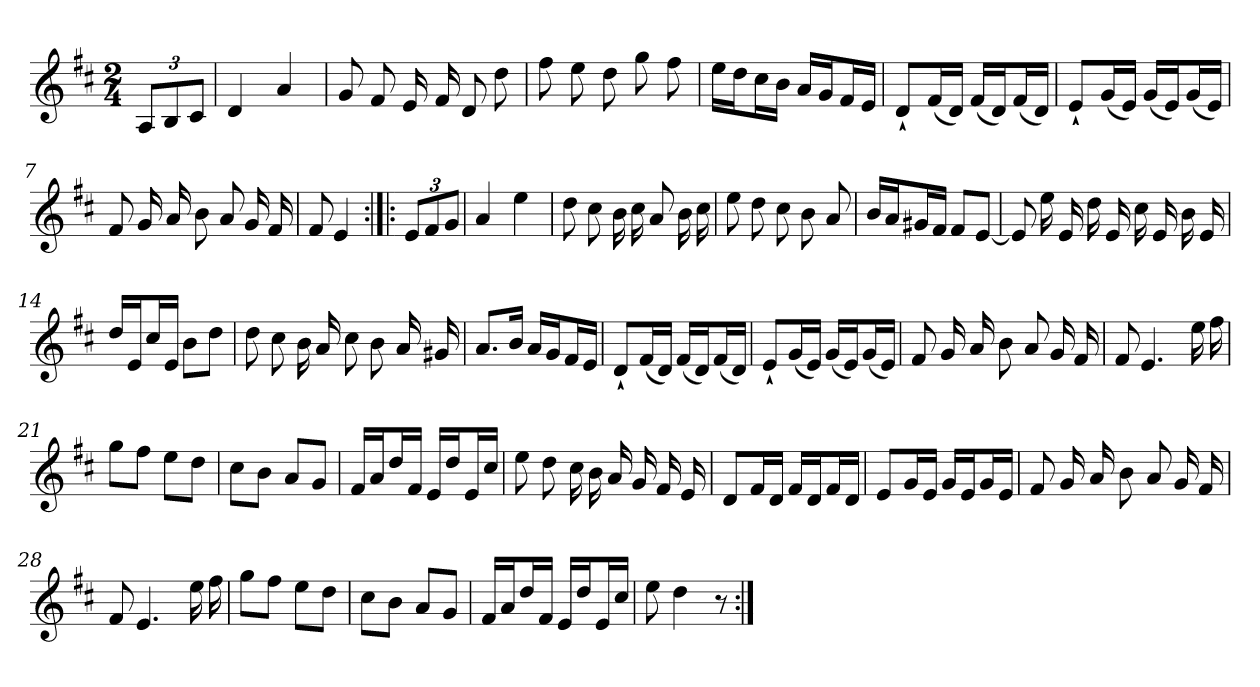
**kern
*part1
*staff1
*clefG2
*k[f#c#]
*D:
*M2/4
*MM120
=
12A/L
12B/
12c#/J
=1
4d
4a
=2
8g
8f#
16e
16f#
8d
8dd
=3
8ff#
8ee
8dd
8gg
8ff#
=4
16ee\LL
16dd\J
16cc#\L
16b\JJ
16a/LL
16g/J
16f#/L
16e/JJ
=5
8d`/L
(16f#/L
16d/JJ)
(16f#/LL
16d/J)
(16f#/L
16d/JJ)
=6
8e`/L
(16g/L
16e/JJ)
(16g/LL
16e/J)
(16g/L
16e/JJ)
=7
8f#
16g
16a
8b
8a
16g
16f#
=8
8f#
4e
=:|!|:
12e/L
12f#/
12g/J
=9
4a
4ee
=10
8dd
8cc#
16b
16cc#
8a
16b
16cc#
=11
8ee
8dd
8cc#
8b
8a
=12
16b/LL
16a/J
16g#X/L
16f#/JJ
8f#/L
[8e/J
=13
8e]
16ee
16e
16dd
16e
16cc#
16e
16b
16e
=14
16dd/LL
16e/J
16cc#/L
16e/JJ
8b\L
8dd\J
=15
8dd
8cc#
16b
16a
8cc#
8b
16a
16g#X
=16
8.a/L
16b/Jk
16a/LL
16g/J
16f#/L
16e/JJ
=17
8d`/L
(16f#/L
16d/JJ)
(16f#/LL
16d/J)
(16f#/L
16d/JJ)
=18
8e`/L
(16g/L
16e/JJ)
(16g/LL
16e/J)
(16g/L
16e/JJ)
=19
8f#
16g
16a
8b
8a
16g
16f#
=20
8f#
4.e
16ee
16ff#
=21
8gg\L
8ff#\J
8ee\L
8dd\J
=22
8cc#\L
8b\J
8a/L
8g/J
=23
16f#/LL
16a/J
16dd/L
16f#/JJ
16e/LL
16dd/J
16e/L
16cc#/JJ
=24
8ee
8dd
16cc#
16b
16a
16g
16f#
16e
=25
8d/L
16f#/L
16d/JJ
16f#/LL
16d/J
16f#/L
16d/JJ
=26
8e/L
16g/L
16e/JJ
16g/LL
16e/J
16g/L
16e/JJ
=27
8f#
16g
16a
8b
8a
16g
16f#
=28
8f#
4.e
16ee
16ff#
=29
8gg\L
8ff#\J
8ee\L
8dd\J
=30
8cc#\L
8b\J
8a/L
8g/J
=31
16f#/LL
16a/J
16dd/L
16f#/JJ
16e/LL
16dd/J
16e/L
16cc#/JJ
=32
8ee
4dd
8r
=:|!
*-
